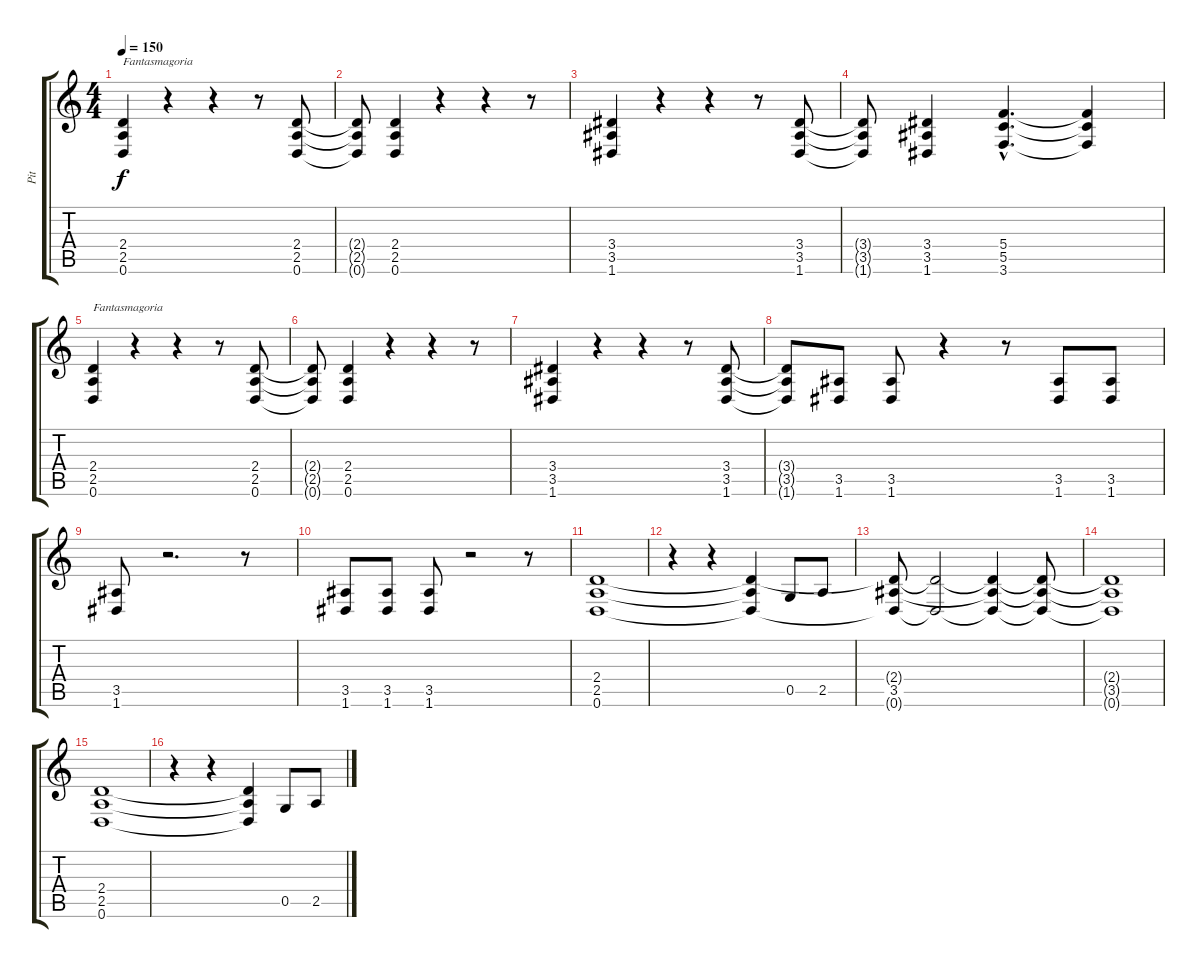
\track ("Pit" "Pit") {instrument distortionguitar}
\staff {score tabs}
\tuning (D4 A3 F3 C3 G2 D2) {hide}
\ts (4 4)
\tempo 150
\clef g2
\ks c
(2.4 2.5 0.6).4{txt "Fantasmagoria" dy f} r.4 r.4 r.8 (2.4 2.5 0.6).8 |
(2.4{t} 2.5{t} 0.6{t}).8 (2.4 2.5 0.6).4 r.4 r.4 r.8 |
(3.4 3.5 1.6).4 r.4 r.4 r.8 (3.4 3.5 1.6).8 |
(3.4{t} 3.5{t} 1.6{t}).8 (3.4 3.5 1.6).4 (5.4{hac} 5.5{hac} 3.6{hac}).4{d} (5.4{t} 5.5{t} 3.6{t}).4 |
(2.4 2.5 0.6).4{txt "Fantasmagoria"} r.4 r.4 r.8 (2.4 2.5 0.6).8 |
(2.4{t} 2.5{t} 0.6{t}).8 (2.4 2.5 0.6).4 r.4 r.4 r.8 |
(3.4 3.5 1.6).4 r.4 r.4 r.8 (3.4 3.5 1.6).8 |
(3.4{t} 3.5{t} 1.6{t}).8 (3.5 1.6).8 (3.5 1.6).8 r.4 r.8 (3.5 1.6).8 (3.5 1.6).8 |
(3.5 1.6).8 r.2{d} r.8 |
(3.5 1.6).8 (3.5 1.6).8 (3.5 1.6).8 r.2 r.8 |
(2.4 2.5 0.6).1 |
r.4 r.4 (2.4{t} 2.5{t} 0.6{t}).4 0.5.8 2.5.8 |
(2.4{t} 3.5 0.6{t}).8 (2.4{t} 0.6{t}).2 (2.4{t} 3.5{t} 0.6{t}).4 (2.4{t} 3.5{t} 0.6{t}).8 |
(2.4{t} 3.5{t} 0.6{t}).1 |
(2.4 2.5 0.6).1 |
r.4 r.4 (2.4{t} 2.5{t} 0.6{t}).4 0.5.8 2.5.8
